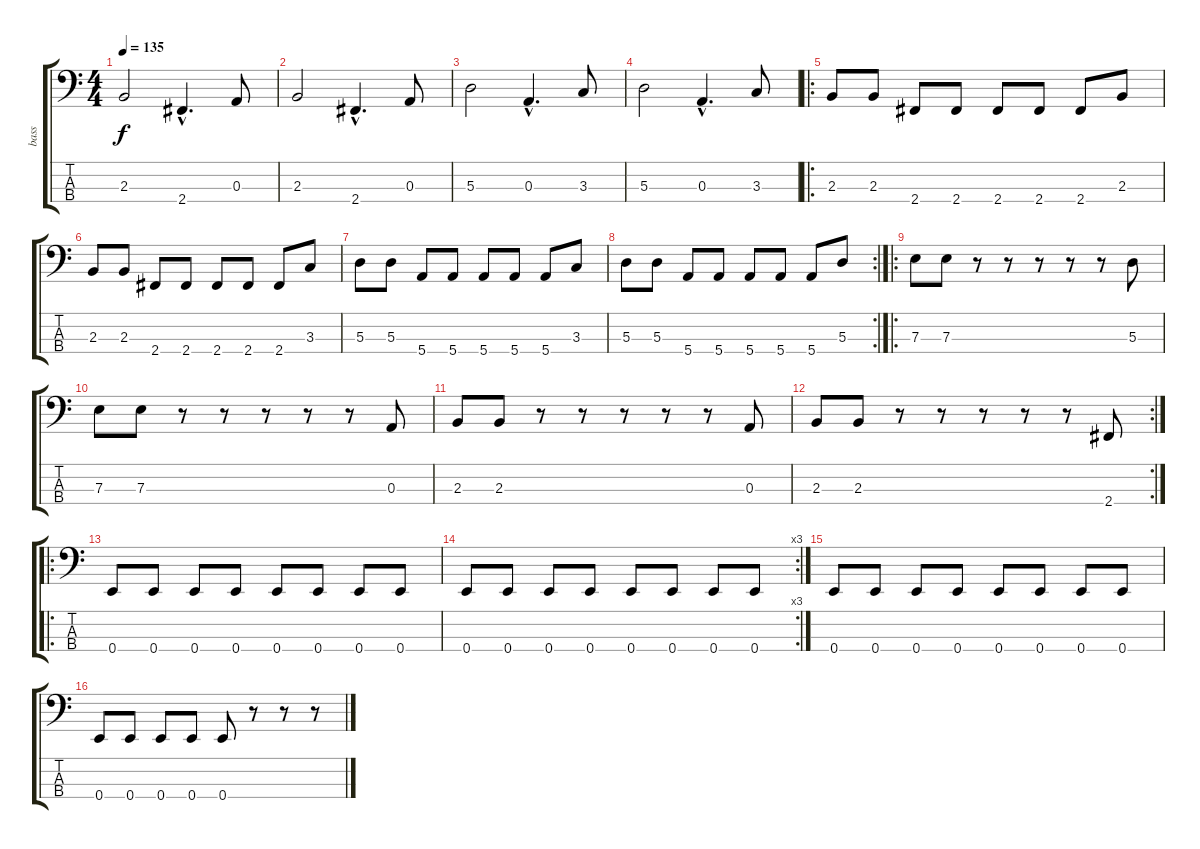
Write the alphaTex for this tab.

\track ("bass" "bass") {instrument electricbassfinger}
\staff {score tabs}
\tuning (G2 D2 A1 E1) {hide}
\ts (4 4)
\tempo 135
\clef f4
\ks c
2.3.2{dy f} 2.4{hac}.4{d} 0.3.8 |
2.3.2 2.4{hac}.4{d} 0.3.8 |
5.3.2 0.3{hac}.4{d} 3.3.8 |
5.3.2 0.3{hac}.4{d} 3.3.8 |
\ro
2.3.8 2.3.8 2.4.8 2.4.8 2.4.8 2.4.8 2.4.8 2.3.8 |
2.3.8 2.3.8 2.4.8 2.4.8 2.4.8 2.4.8 2.4.8 3.3.8 |
5.3.8 5.3.8 5.4.8 5.4.8 5.4.8 5.4.8 5.4.8 3.3.8 |
\rc 2
5.3.8 5.3.8 5.4.8 5.4.8 5.4.8 5.4.8 5.4.8 5.3.8 |
\ro
7.3.8 7.3.8 r.8 r.8 r.8 r.8 r.8 5.3.8 |
7.3.8 7.3.8 r.8 r.8 r.8 r.8 r.8 0.3.8 |
2.3.8 2.3.8 r.8 r.8 r.8 r.8 r.8 0.3.8 |
\rc 2
2.3.8 2.3.8 r.8 r.8 r.8 r.8 r.8 2.4.8 |
\ro
0.4.8 0.4.8 0.4.8 0.4.8 0.4.8 0.4.8 0.4.8 0.4.8 |
\rc 3
0.4.8 0.4.8 0.4.8 0.4.8 0.4.8 0.4.8 0.4.8 0.4.8 |
0.4.8 0.4.8 0.4.8 0.4.8 0.4.8 0.4.8 0.4.8 0.4.8 |
0.4.8 0.4.8 0.4.8 0.4.8 0.4.8 r.8 r.8 r.8
